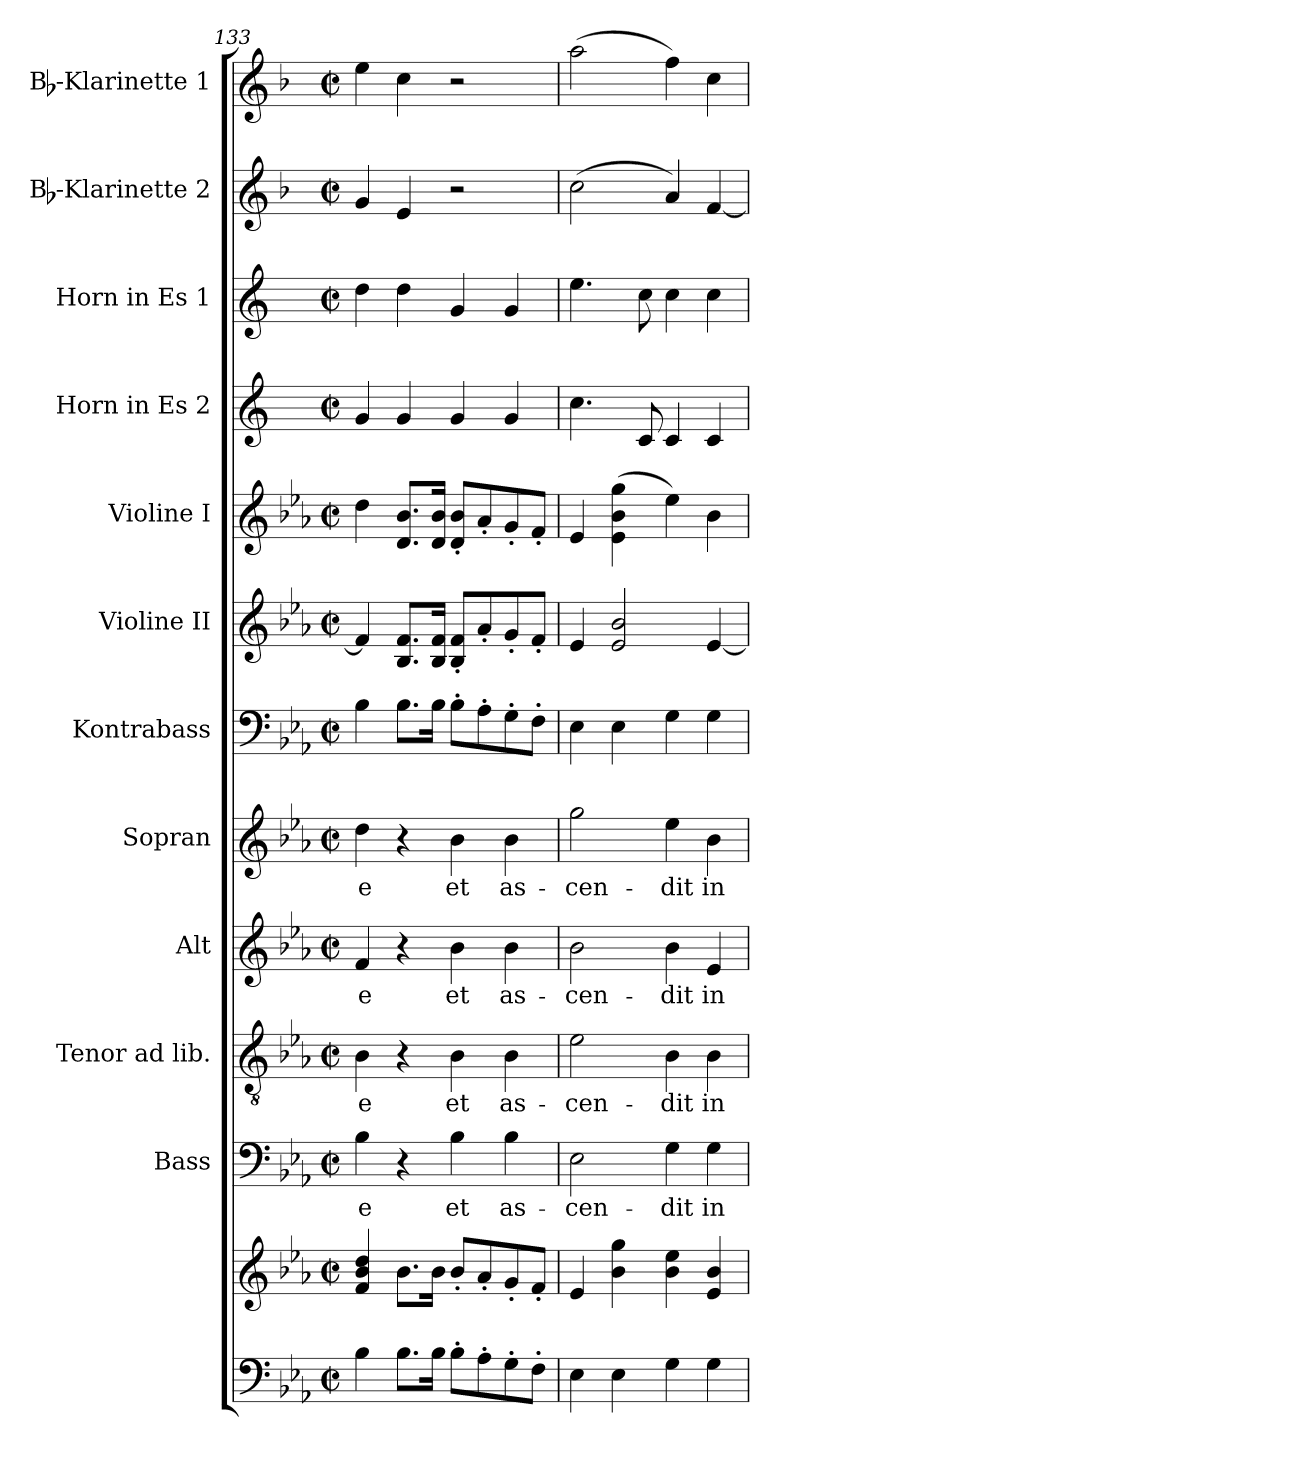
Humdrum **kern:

**kern	**kern	**kern	**text	**kern	**text	**kern	**text	**kern	**text	**kern	**kern	**kern	**kern	**kern	**kern	**kern
*part12	*part12	*part11	*part11	*part10	*part10	*part9	*part9	*part8	*part8	*part7	*part6	*part5	*part4	*part3	*part2	*part1
*staff13	*staff12	*staff11	*staff11	*staff10	*staff10	*staff9	*staff9	*staff8	*staff8	*staff7	*staff6	*staff5	*staff4	*staff3	*staff2	*staff1
*	*	*I"Bass	*	*I"Tenor ad lib.	*	*I"Alt	*	*I"Sopran	*	*I"Kontrabass	*I"Violine II	*I"Violine I	*I"Horn in Es 2	*I"Horn in Es 1	*I"Bb-Klarinette 2	*I"Bb-Klarinette 1
*	*	*I'B.	*	*I'T.	*	*I'A.	*	*I'S.	*	*I'Kb.	*I'Vl. II	*I'Vl. I	*	*	*I'Bb Kl. 2	*I'Bb Kl. 1
*clefF4	*clefG2	*clefF4	*	*clefGv2	*	*clefG2	*	*clefG2	*	*clefF4	*clefG2	*clefG2	*clefG2	*clefG2	*clefG2	*clefG2
*	*	*	*	*	*	*	*	*	*	*ITrd7c12	*	*	*ITrd5c9	*ITrd5c9	*ITrd1c2	*ITrd1c2
*k[b-e-a-]	*k[b-e-a-]	*k[b-e-a-]	*	*k[b-e-a-]	*	*k[b-e-a-]	*	*k[b-e-a-]	*	*k[b-e-a-]	*k[b-e-a-]	*k[b-e-a-]	*k[b-e-a-]	*k[b-e-a-]	*k[b-e-a-]	*k[b-e-a-]
*E-:	*E-:	*E-:	*	*E-:	*	*E-:	*	*E-:	*	*E-:	*E-:	*E-:	*E-:	*E-:	*E-:	*E-:
*M2/2	*M2/2	*M2/2	*	*M2/2	*	*M2/2	*	*M2/2	*	*M2/2	*M2/2	*M2/2	*M2/2	*M2/2	*M2/2	*M2/2
*met(c|)	*met(c|)	*met(c|)	*	*met(c|)	*	*met(c|)	*	*met(c|)	*	*met(c|)	*met(c|)	*met(c|)	*met(c|)	*met(c|)	*met(c|)	*met(c|)
=133	=133	=133	=133	=133	=133	=133	=133	=133	=133	=133	=133	=133	=133	=133	=133	=133
!	!	!	!LO:LY:b	!	!LO:LY:b	!	!LO:LY:b	!	!LO:LY:b	!	!	!	!	!	!	!
4B-\	4f/ 4b-/ 4dd/	4B-\	-e	4B-\	-e	4f/	-e	4dd\	-e	4BB-\	4f/]	4dd\	4B-/	4f\	4f/	4dd\
8.B-\L	8.b-\L	4r	.	4r	.	4r	.	4r	.	8.BB-\L	8.B-/ 8.f/L	8.d/ 8.b-/L	4B-/	4f\	4d/	4b-\
16B-\Jk	16b-\Jk	.	.	.	.	.	.	.	.	16BB-\Jk	16B-/ 16f/Jk	16d/ 16b-/Jk	.	.	.	.
!	!	!	!LO:LY:b	!	!LO:LY:b	!	!LO:LY:b	!	!LO:LY:b	!	!	!	!	!	!	!
8B-'>\L	8b-'</L	4B-\	et	4B-\	et	4b-\	et	4b-\	et	8BB-'>\L	8B-/'< 8f/'<L	8d/'< 8b-/'<L	4B-/	4B-/	2r	2r
8A-'>\	8a-'</	.	.	.	.	.	.	.	.	8AA-'>\	8a-'</	8a-'</	.	.	.	.
!	!	!	!LO:LY:b	!	!LO:LY:b	!	!LO:LY:b	!	!LO:LY:b	!	!	!	!	!	!	!
8G'>\	8g'</	4B-\	as-	4B-\	as-	4b-\	as-	4b-\	as-	8GG'>\	8g'</	8g'</	4B-/	4B-/	.	.
8F'>\J	8f'</J	.	.	.	.	.	.	.	.	8FF'>\J	8f'</J	8f'</J	.	.	.	.
=134	=134	=134	=134	=134	=134	=134	=134	=134	=134	=134	=134	=134	=134	=134	=134	=134
!	!	!	!LO:LY:b	!	!LO:LY:b	!	!LO:LY:b	!	!LO:LY:b	!	!	!	!	!	!	!
4E-\	4e-/	2E-\	-cen-	2e-\	-cen-	2b-\	-cen-	2gg\	-cen-	4EE-\	4e-/	4e-/	4.e-\	4.g\	(>2b-\	(>2gg\
4E-\	4b-\ 4gg\	.	.	.	.	.	.	.	.	4EE-\	2e-/ 2b-/	(>4e-\ 4b-\ 4gg\	.	.	.	.
.	.	.	.	.	.	.	.	.	.	.	.	.	8E-/	8e-\	.	.
!	!	!	!LO:LY:b	!	!LO:LY:b	!	!LO:LY:b	!	!LO:LY:b	!	!	!	!	!	!	!
4G\	4b-\ 4ee-\	4G\	-dit	4B-\	-dit	4b-\	-dit	4ee-\	-dit	4GG\	.	4ee-\)	4E-/	4e-\	4g/)	4ee-\)
!	!	!	!LO:LY:b	!	!LO:LY:b	!	!LO:LY:b	!	!LO:LY:b	!	!	!	!	!	!	!
4G\	4e-/ 4b-/	4G\	in	4B-\	in	4e-/	in	4b-\	in	4GG\	[4e-/	4b-\	4E-/	4e-\	[4e-/	4b-\
=	=	=	=	=	=	=	=	=	=	=	=	=	=	=	=	=
*-	*-	*-	*-	*-	*-	*-	*-	*-	*-	*-	*-	*-	*-	*-	*-	*-
